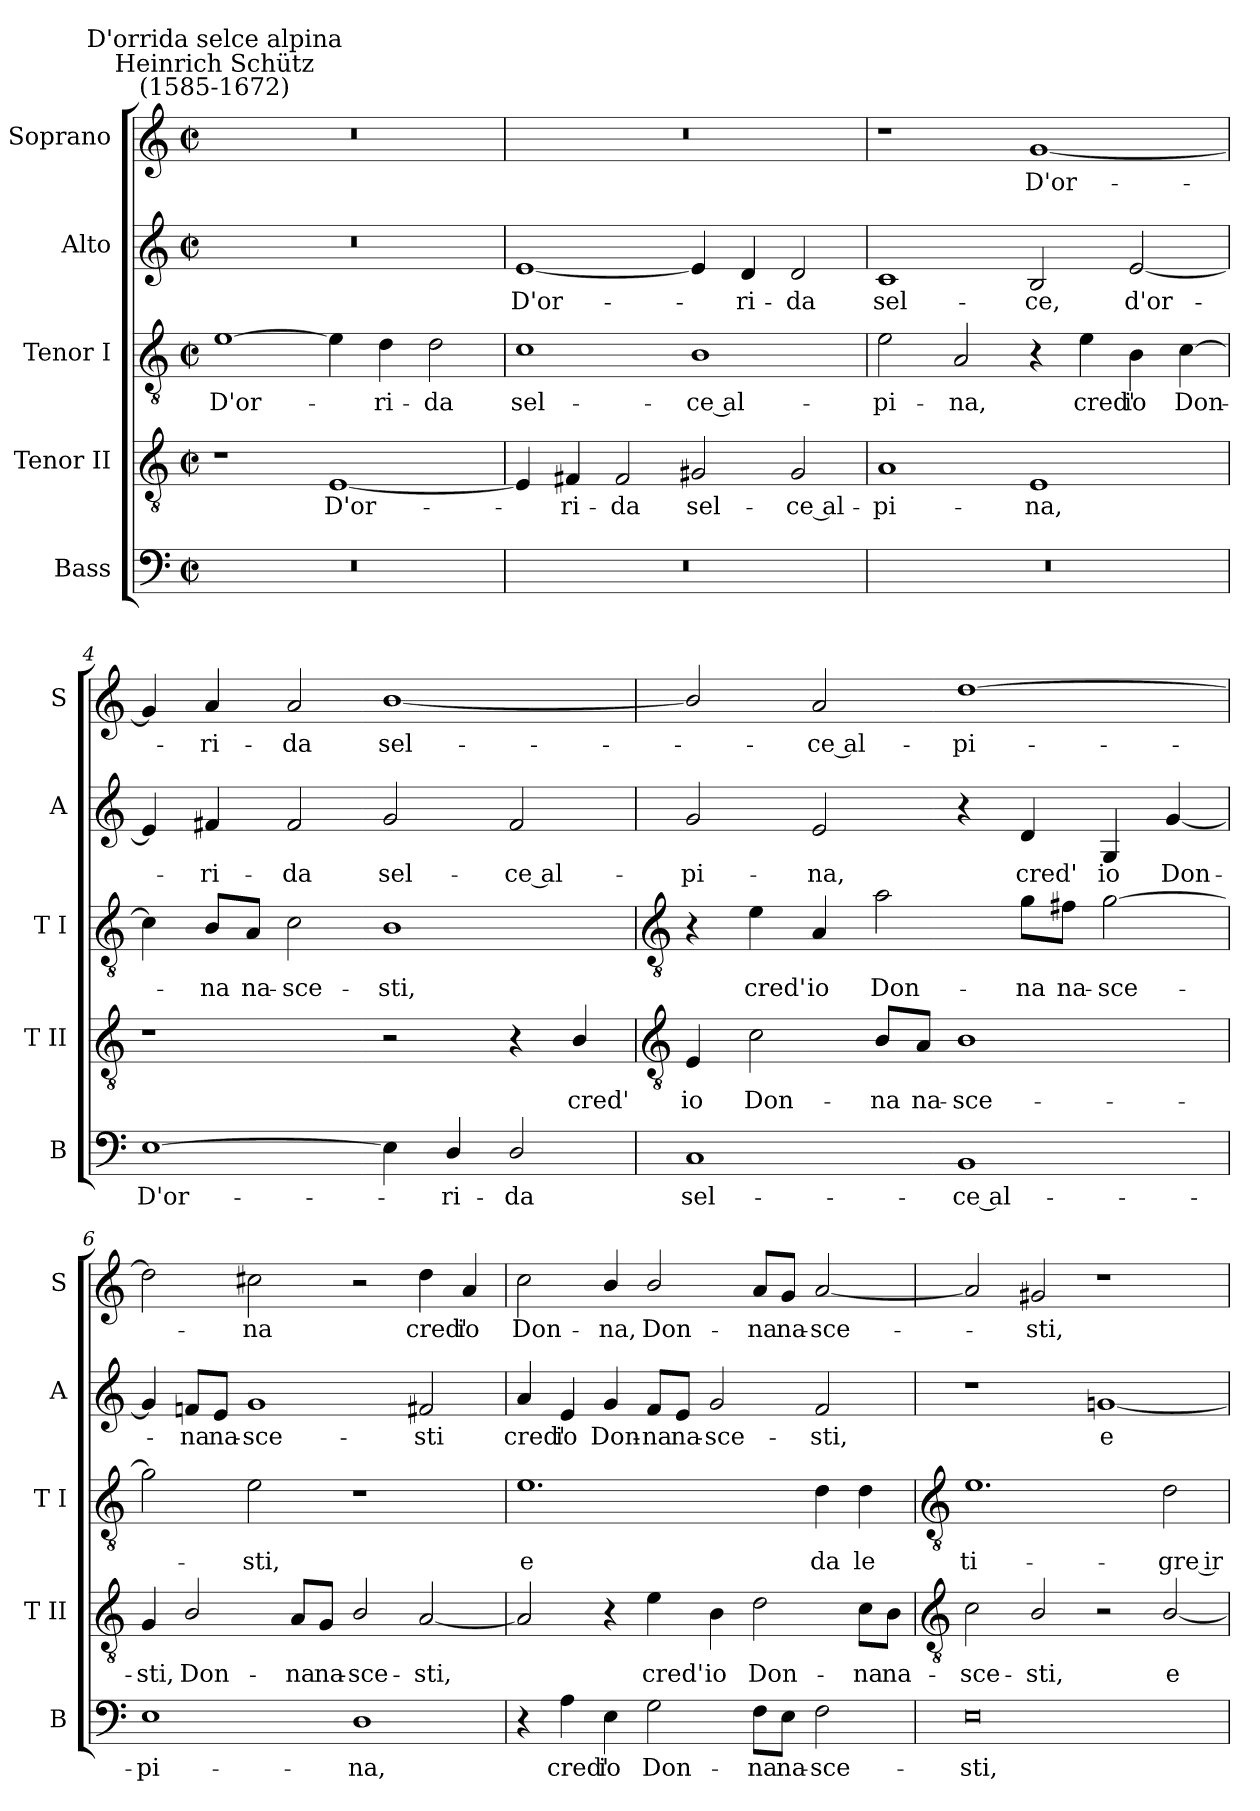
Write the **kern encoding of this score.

**kern	**text	**kern	**text	**kern	**text	**kern	**text	**kern	**text
*part5	*part5	*part4	*part4	*part3	*part3	*part2	*part2	*part1	*part1
*staff5	*staff5	*staff4	*staff4	*staff3	*staff3	*staff2	*staff2	*staff1	*staff1
*I"Bass	*	*I"Tenor II	*	*I"Tenor I	*	*I"Alto	*	*I"Soprano	*
*I'B	*	*I'T II	*	*I'T I	*	*I'A	*	*I'S	*
*clefF4	*	*clefGv2	*	*clefGv2	*	*clefG2	*	*clefG2	*
*k[]	*	*k[]	*	*k[]	*	*k[]	*	*k[]	*
*C:	*	*C:	*	*C:	*	*C:	*	*C:	*
*M4/2	*	*M4/2	*	*M4/2	*	*M4/2	*	*M4/2	*
*met(c|)	*	*met(c|)	*	*met(c|)	*	*met(c|)	*	*met(c|)	*
=1	=1	=1	=1	=1	=1	=1	=1	=1	=1
!	!	!	!	!	!	!	!	!LO:TX:a:cj:t=Heinrich Schütz\n(1585-1672)	!
!	!	!	!	!	!	!	!	!LO:TX:a:cj:t=D'orrida selce alpina	!
!	!	!	!	!	!LO:LY:b	!	!	!	!
0r	.	1r	.	[1e	D'or-	0r	.	0r	.
!	!	!	!LO:LY:b	!	!	!	!	!	!
.	.	[1E	D'or-	4e]	.	.	.	.	.
!	!	!	!	!	!LO:LY:b	!	!	!	!
.	.	.	.	4d	ri-	.	.	.	.
!	!	!	!	!	!LO:LY:b	!	!	!	!
.	.	.	.	2d	-da	.	.	.	.
=2	=2	=2	=2	=2	=2	=2	=2	=2	=2
!	!	!	!	!	!LO:LY:b	!	!LO:LY:b	!	!
0r	.	4E]	.	1c	sel-	[1e	D'or-	0r	.
!	!	!	!LO:LY:b	!	!	!	!	!	!
.	.	4F#X	ri-	.	.	.	.	.	.
!	!	!	!LO:LY:b	!	!	!	!	!	!
.	.	2F#	-da	.	.	.	.	.	.
!	!	!	!LO:LY:b	!	!LO:LY:b	!	!	!	!
.	.	2G#X	sel-	1B	-ce al-	4e]	.	.	.
!	!	!	!	!	!	!	!LO:LY:b	!	!
.	.	.	.	.	.	4d	ri-	.	.
!	!	!	!LO:LY:b	!	!	!	!LO:LY:b	!	!
.	.	2G#	-ce al-	.	.	2d	-da	.	.
=3	=3	=3	=3	=3	=3	=3	=3	=3	=3
!	!	!	!LO:LY:b	!	!LO:LY:b	!	!LO:LY:b	!	!
0r	.	1A	-pi-	2e	-pi-	1c	sel-	1r	.
!	!	!	!	!	!LO:LY:b	!	!	!	!
.	.	.	.	2A	-na,	.	.	.	.
!	!	!	!LO:LY:b	!	!	!	!LO:LY:b	!	!LO:LY:b
.	.	1E	-na,	4r	.	2B	-ce,	[1g	D'or-
!	!	!	!	!	!LO:LY:b	!	!	!	!
.	.	.	.	4e	cred'	.	.	.	.
!	!	!	!	!	!LO:LY:b	!	!LO:LY:b	!	!
.	.	.	.	4B	io	[2e	d'or-	.	.
!	!	!	!	!	!LO:LY:b	!	!	!	!
.	.	.	.	[4c	Don-	.	.	.	.
=4	=4	=4	=4	=4	=4	=4	=4	=4	=4
!	!LO:LY:b	!	!	!	!	!	!	!	!
[1E	D'or-	1r	.	4c]	.	4e]	.	4g]	.
!	!	!	!	!	!LO:LY:b	!	!LO:LY:b	!	!LO:LY:b
.	.	.	.	8B/L	na	4f#X	ri-	4a	ri-
!	!	!	!	!	!LO:LY:b	!	!	!	!
.	.	.	.	8A/J	na-	.	.	.	.
!	!	!	!	!	!LO:LY:b	!	!LO:LY:b	!	!LO:LY:b
.	.	.	.	2c	-sce-	2f#	-da	2a	-da
!	!	!	!	!	!LO:LY:b	!	!LO:LY:b	!	!LO:LY:b
4E]	.	2r	.	1B	-sti,	2g	sel-	[1b/	sel-
!	!LO:LY:b	!	!	!	!	!	!	!	!
4D/	ri-	.	.	.	.	.	.	.	.
!	!LO:LY:b	!	!	!	!	!	!LO:LY:b	!	!
2D/	-da	4r	.	.	.	2f#	-ce al-	.	.
!	!	!	!LO:LY:b	!	!	!	!	!	!
.	.	4B/	cred'	.	.	.	.	.	.
!!LO:LB:g=z
=5	=5	=5	=5	=5	=5	=5	=5	=5	=5
*	*	*clefGv2	*	*clefGv2	*	*	*	*	*
!	!LO:LY:b	!	!LO:LY:b	!	!	!	!LO:LY:b	!	!
1C	sel-	4E	io	4r	.	2g	-pi-	2b/]	.
!	!	!	!LO:LY:b	!	!LO:LY:b	!	!	!	!
.	.	2c	Don-	4e	cred'	.	.	.	.
!	!	!	!	!	!LO:LY:b	!	!LO:LY:b	!	!LO:LY:b
.	.	.	.	4A	io	2e	-na,	2a	ce al-
!	!	!	!LO:LY:b	!	!LO:LY:b	!	!	!	!
.	.	8B/L	-na	2a	Don-	.	.	.	.
!	!	!	!LO:LY:b	!	!	!	!	!	!
.	.	8A/J	na-	.	.	.	.	.	.
!	!LO:LY:b	!	!LO:LY:b	!	!	!	!	!	!LO:LY:b
1BB	-ce al-	1B	-sce-	.	.	4r	.	[1dd	-pi-
!	!	!	!	!	!LO:LY:b	!	!LO:LY:b	!	!
.	.	.	.	8g\L	-na	4d	cred'	.	.
!	!	!	!	!	!LO:LY:b	!	!	!	!
.	.	.	.	8f#X\J	na-	.	.	.	.
!	!	!	!	!	!LO:LY:b	!	!LO:LY:b	!	!
.	.	.	.	[2g	-sce-	4G	io	.	.
!	!	!	!	!	!	!	!LO:LY:b	!	!
.	.	.	.	.	.	[4g	Don-	.	.
=6	=6	=6	=6	=6	=6	=6	=6	=6	=6
!	!LO:LY:b	!	!LO:LY:b	!	!	!	!	!	!
1E	-pi-	4G	-sti,	2g]	.	4g]	.	2dd]	.
!	!	!	!LO:LY:b	!	!	!	!LO:LY:b	!	!
.	.	2B/	Don-	.	.	8fn/L	na	.	.
!	!	!	!	!	!	!	!LO:LY:b	!	!
.	.	.	.	.	.	8e/J	na-	.	.
!	!	!	!	!	!LO:LY:b	!	!LO:LY:b	!	!LO:LY:b
.	.	.	.	2e	sti,	1g	-sce-	2cc#X	na
!	!	!	!LO:LY:b	!	!	!	!	!	!
.	.	8A/L	-na	.	.	.	.	.	.
!	!	!	!LO:LY:b	!	!	!	!	!	!
.	.	8G/J	na-	.	.	.	.	.	.
!	!LO:LY:b	!	!LO:LY:b	!	!	!	!	!	!
1D	-na,	2B/	-sce-	1r	.	.	.	2r	.
!	!	!	!LO:LY:b	!	!	!	!LO:LY:b	!	!LO:LY:b
.	.	[2A	-sti,	.	.	2f#X	-sti	4dd	cred'
!	!	!	!	!	!	!	!	!	!LO:LY:b
.	.	.	.	.	.	.	.	4a	io
=7	=7	=7	=7	=7	=7	=7	=7	=7	=7
!	!	!	!	!	!LO:LY:b	!	!LO:LY:b	!	!LO:LY:b
4r	.	2A]	.	1.e	e	4a	cred'	2cc	Don-
!	!LO:LY:b	!	!	!	!	!	!LO:LY:b	!	!
4A	cred'	.	.	.	.	4e	io	.	.
!	!LO:LY:b	!	!	!	!	!	!LO:LY:b	!	!LO:LY:b
4E	io	4r	.	.	.	4g	Don-	4b/	-na,
!	!LO:LY:b	!	!LO:LY:b	!	!	!	!LO:LY:b	!	!LO:LY:b
2G	Don-	4e	cred'	.	.	8f/L	-na	2b/	Don-
!	!	!	!	!	!	!	!LO:LY:b	!	!
.	.	.	.	.	.	8e/J	na-	.	.
!	!	!	!LO:LY:b	!	!	!	!LO:LY:b	!	!
.	.	4B	io	.	.	2g	-sce-	.	.
!	!LO:LY:b	!	!LO:LY:b	!	!	!	!	!	!LO:LY:b
8F\L	-na	2d	Don-	.	.	.	.	8a/L	-na
!	!LO:LY:b	!	!	!	!	!	!	!	!LO:LY:b
8E\J	na-	.	.	.	.	.	.	8g/J	na-
!	!LO:LY:b	!	!	!	!LO:LY:b	!	!LO:LY:b	!	!LO:LY:b
2F	-sce-	.	.	4d	da	2f	-sti,	[2a	-sce-
!	!	!	!LO:LY:b	!	!LO:LY:b	!	!	!	!
.	.	8c\L	-na	4d	le	.	.	.	.
!	!	!	!LO:LY:b	!	!	!	!	!	!
.	.	8B\J	na-	.	.	.	.	.	.
!!LO:LB:g=z
=8	=8	=8	=8	=8	=8	=8	=8	=8	=8
*	*	*clefGv2	*	*clefGv2	*	*	*	*	*
!	!LO:LY:b	!	!LO:LY:b	!	!LO:LY:b	!	!	!	!
0E	-sti,	2c	-sce-	1.e	ti-	1r	.	2a]	.
!	!	!	!LO:LY:b	!	!	!	!	!	!LO:LY:b
.	.	2B/	-sti,	.	.	.	.	2g#X	sti,
!	!	!	!	!	!	!	!LO:LY:b	!	!
.	.	2r	.	.	.	[1gn	e	1r	.
!	!	!	!LO:LY:b	!	!LO:LY:b	!	!	!	!
.	.	[2B/	e	2d	-gre ir-	.	.	.	.
=	=	=	=	=	=	=	=	=	=
*-	*-	*-	*-	*-	*-	*-	*-	*-	*-
